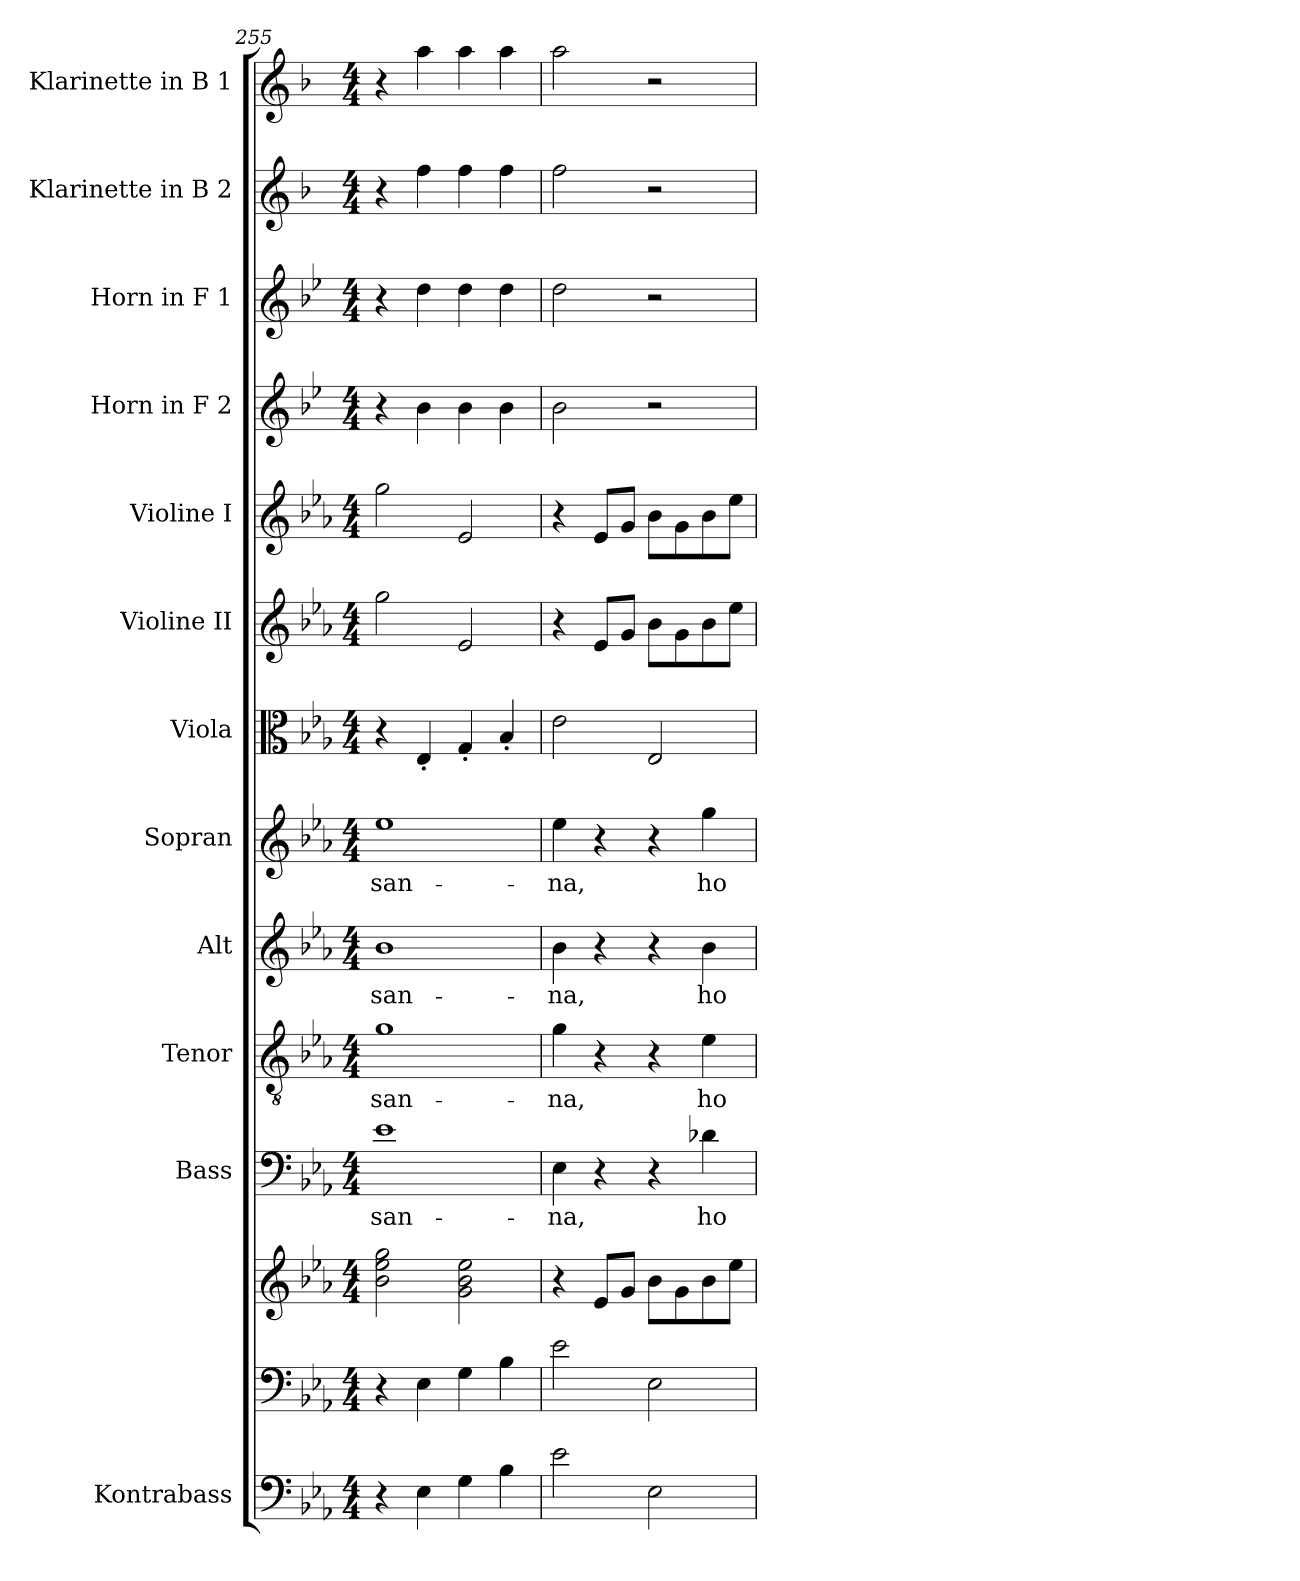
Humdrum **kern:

**kern	**kern	**kern	**kern	**text	**kern	**text	**kern	**text	**kern	**text	**kern	**kern	**kern	**kern	**kern	**kern	**kern
*part13	*part12	*part12	*part11	*part11	*part10	*part10	*part9	*part9	*part8	*part8	*part7	*part6	*part5	*part4	*part3	*part2	*part1
*staff14	*staff13	*staff12	*staff11	*staff11	*staff10	*staff10	*staff9	*staff9	*staff8	*staff8	*staff7	*staff6	*staff5	*staff4	*staff3	*staff2	*staff1
*I"Kontrabass	*	*	*I"Bass	*	*I"Tenor	*	*I"Alt	*	*I"Sopran	*	*I"Viola	*I"Violine II	*I"Violine I	*I"Horn in F 2	*I"Horn in F 1	*I"Klarinette in B 2	*I"Klarinette in B 1
*I'Kb.	*	*	*I'B	*	*I'T	*	*I'A	*	*I'S	*	*I'Vla.	*I'Vl. II	*I'Vl. I	*I'Hrn. 2	*I'Hrn. 1	*	*
*clefF4	*clefF4	*clefG2	*clefF4	*	*clefGv2	*	*clefG2	*	*clefG2	*	*clefC3	*clefG2	*clefG2	*clefG2	*clefG2	*clefG2	*clefG2
*ITrd7c12	*	*	*	*	*	*	*	*	*	*	*	*	*	*ITrd4c7	*ITrd4c7	*ITrd1c2	*ITrd1c2
*k[b-e-a-]	*k[b-e-a-]	*k[b-e-a-]	*k[b-e-a-]	*	*k[b-e-a-]	*	*k[b-e-a-]	*	*k[b-e-a-]	*	*k[b-e-a-]	*k[b-e-a-]	*k[b-e-a-]	*k[b-e-a-]	*k[b-e-a-]	*k[b-e-a-]	*k[b-e-a-]
*E-:	*E-:	*E-:	*E-:	*	*E-:	*	*E-:	*	*E-:	*	*E-:	*E-:	*E-:	*E-:	*E-:	*E-:	*E-:
*M4/4	*M4/4	*M4/4	*M4/4	*	*M4/4	*	*M4/4	*	*M4/4	*	*M4/4	*M4/4	*M4/4	*M4/4	*M4/4	*M4/4	*M4/4
=255	=255	=255	=255	=255	=255	=255	=255	=255	=255	=255	=255	=255	=255	=255	=255	=255	=255
!	!	!	!	!LO:LY:b	!	!LO:LY:b	!	!LO:LY:b	!	!LO:LY:b	!	!	!	!	!	!	!
4r	4r	2b-\ 2ee-\ 2gg\	1e-	-san-	1g	-san-	1b-	-san-	1ee-	-san-	4r	2gg\	2gg\	4r	4r	4r	4r
4EE-\	4E-\	.	.	.	.	.	.	.	.	.	4E-'</	.	.	4e-\	4g\	4ee-\	4gg\
4GG\	4G\	2g\ 2b-\ 2ee-\	.	.	.	.	.	.	.	.	4G'</	2e-/	2e-/	4e-\	4g\	4ee-\	4gg\
4BB-\	4B-\	.	.	.	.	.	.	.	.	.	4B-'</	.	.	4e-\	4g\	4ee-\	4gg\
=256	=256	=256	=256	=256	=256	=256	=256	=256	=256	=256	=256	=256	=256	=256	=256	=256	=256
!	!	!	!	!LO:LY:b	!	!LO:LY:b	!	!LO:LY:b	!	!LO:LY:b	!	!	!	!	!	!	!
2E-\	2e-\	4r	4E-\	-na,	4g\	-na,	4b-\	-na,	4ee-\	-na,	2e-\	4r	4r	2e-\	2g\	2ee-\	2gg\
.	.	8e-/L	4r	.	4r	.	4r	.	4r	.	.	8e-/L	8e-/L	.	.	.	.
.	.	8g/J	.	.	.	.	.	.	.	.	.	8g/J	8g/J	.	.	.	.
2EE-\	2E-\	8b-\L	4r	.	4r	.	4r	.	4r	.	2E-/	8b-\L	8b-\L	2r	2r	2r	2r
.	.	8g\	.	.	.	.	.	.	.	.	.	8g\	8g\	.	.	.	.
!	!	!	!	!LO:LY:b	!	!LO:LY:b	!	!LO:LY:b	!	!LO:LY:b	!	!	!	!	!	!	!
.	.	8b-\	4d-X\	ho-	4e-\	ho-	4b-\	ho-	4gg\	ho-	.	8b-\	8b-\	.	.	.	.
.	.	8ee-\J	.	.	.	.	.	.	.	.	.	8ee-\J	8ee-\J	.	.	.	.
=	=	=	=	=	=	=	=	=	=	=	=	=	=	=	=	=	=
*-	*-	*-	*-	*-	*-	*-	*-	*-	*-	*-	*-	*-	*-	*-	*-	*-	*-
